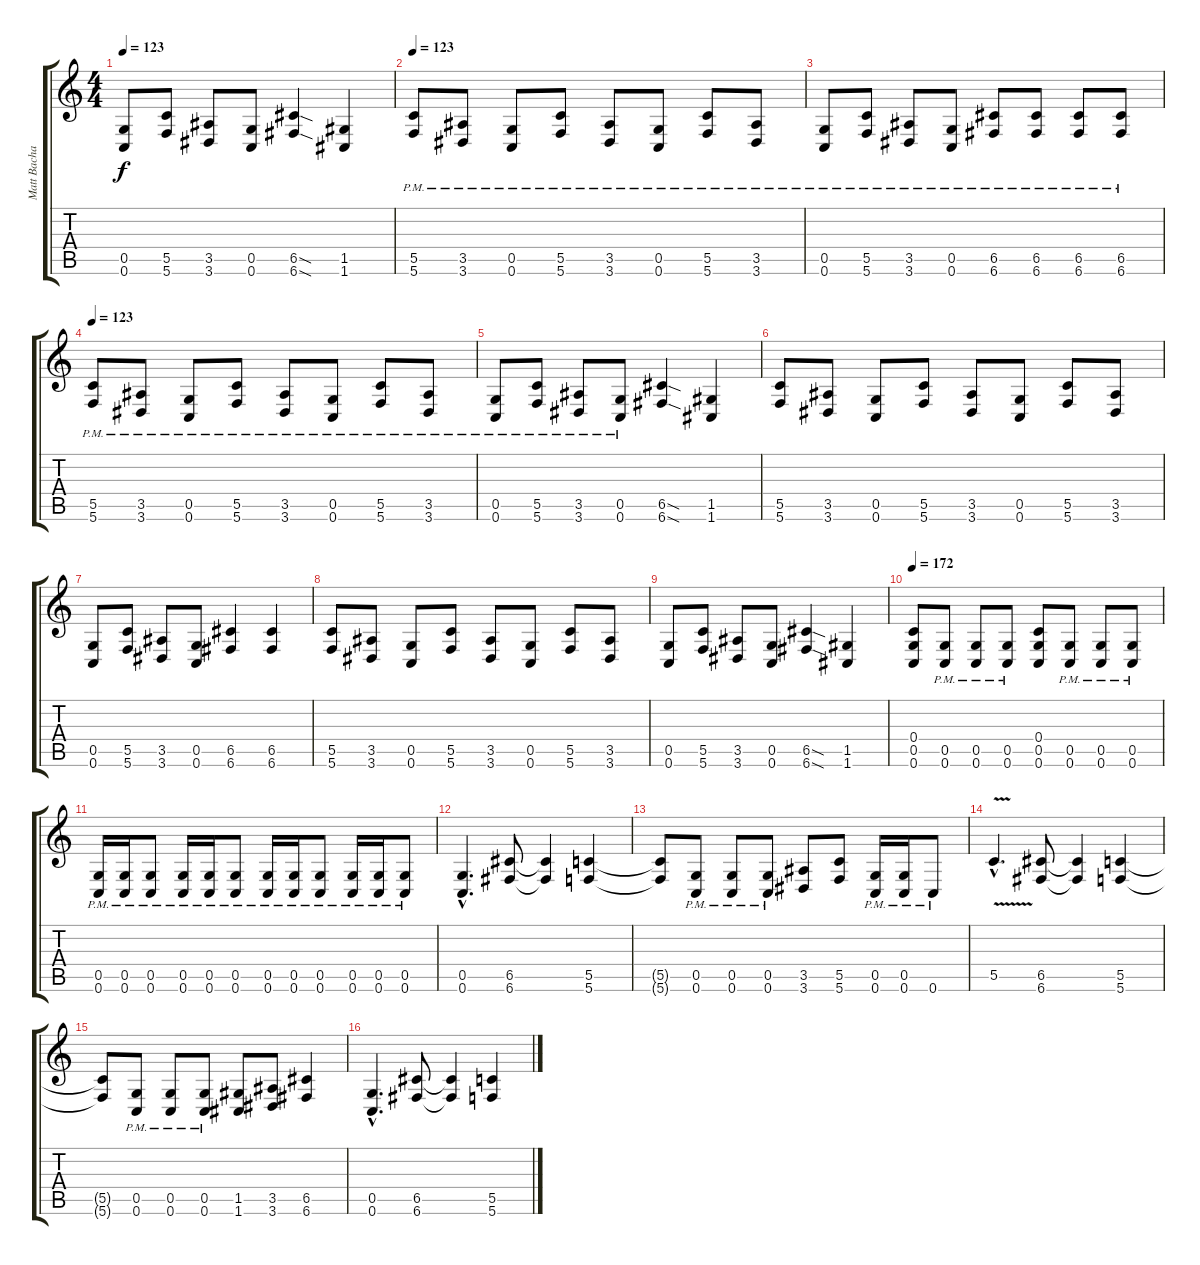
\track ("Matt Bachand" "Matt Bacha") {instrument distortionguitar}
\staff {score tabs}
\tuning (D4 A3 F3 C3 G2 C2) {hide}
\ts (4 4)
\tempo 123
\clef g2
\ks c
(0.5 0.6).8{dy f} (5.5 5.6).8 (3.5 3.6).8 (0.5 0.6).8 (6.5{sod} 6.6{sod}).4 (1.5 1.6).4 |
\tempo 123
(5.5{pm} 5.6{pm}).8 (3.5{pm} 3.6{pm}).8 (0.5{pm} 0.6{pm}).8 (5.5{pm} 5.6{pm}).8 (3.5{pm} 3.6{pm}).8 (0.5{pm} 0.6{pm}).8 (5.5{pm} 5.6{pm}).8 (3.5{pm} 3.6{pm}).8 |
(0.5{pm} 0.6{pm}).8 (5.5{pm} 5.6{pm}).8 (3.5{pm} 3.6{pm}).8 (0.5{pm} 0.6{pm}).8 (6.5{pm} 6.6{pm}).8 (6.5{pm} 6.6{pm}).8 (6.5{pm} 6.6{pm}).8 (6.5{pm} 6.6{pm}).8 |
\tempo 123
(5.5{pm} 5.6{pm}).8 (3.5{pm} 3.6{pm}).8 (0.5{pm} 0.6{pm}).8 (5.5{pm} 5.6{pm}).8 (3.5{pm} 3.6{pm}).8 (0.5{pm} 0.6{pm}).8 (5.5{pm} 5.6{pm}).8 (3.5{pm} 3.6{pm}).8 |
(0.5{pm} 0.6{pm}).8 (5.5{pm} 5.6{pm}).8 (3.5{pm} 3.6{pm}).8 (0.5{pm} 0.6{pm}).8 (6.5{sod} 6.6{sod}).4 (1.5 1.6).4 |
(5.5 5.6).8 (3.5 3.6).8 (0.5 0.6).8 (5.5 5.6).8 (3.5 3.6).8 (0.5 0.6).8 (5.5 5.6).8 (3.5 3.6).8 |
(0.5 0.6).8 (5.5 5.6).8 (3.5 3.6).8 (0.5 0.6).8 (6.5 6.6).4 (6.5 6.6).4 |
(5.5 5.6).8 (3.5 3.6).8 (0.5 0.6).8 (5.5 5.6).8 (3.5 3.6).8 (0.5 0.6).8 (5.5 5.6).8 (3.5 3.6).8 |
(0.5 0.6).8 (5.5 5.6).8 (3.5 3.6).8 (0.5 0.6).8 (6.5{sod} 6.6{sod}).4 (1.5 1.6).4 |
\tempo 172
(0.4 0.5 0.6).8 (0.5{pm} 0.6{pm}).8 (0.5{pm} 0.6{pm}).8 (0.5{pm} 0.6{pm}).8 (0.4 0.5 0.6).8 (0.5{pm} 0.6{pm}).8 (0.5{pm} 0.6{pm}).8 (0.5{pm} 0.6{pm}).8 |
(0.5{pm} 0.6{pm}).16 (0.5{pm} 0.6{pm}).16 (0.5{pm} 0.6{pm}).8 (0.5{pm} 0.6{pm}).16 (0.5{pm} 0.6{pm}).16 (0.5{pm} 0.6{pm}).8 (0.5{pm} 0.6{pm}).16 (0.5{pm} 0.6{pm}).16 (0.5{pm} 0.6{pm}).8 (0.5{pm} 0.6{pm}).16 (0.5{pm} 0.6{pm}).16 (0.5{pm} 0.6{pm}).8 |
(0.5{hac} 0.6{hac}).4{d} (6.5 6.6).8 (6.5{t} 6.6{t}).4 (5.5 5.6).4 |
(5.5{t} 5.6{t}).8 (0.5{pm} 0.6{pm}).8 (0.5{pm} 0.6{pm}).8 (0.5{pm} 0.6{pm}).8 (3.5 3.6).8 (5.5 5.6).8 (0.5{pm} 0.6{pm}).16 (0.5{pm} 0.6{pm}).16 0.6{pm}.8 |
5.5{v hac}.4{d} (6.5 6.6).8 (6.5{t} 6.6{t}).4 (5.5 5.6).4 |
(5.5{t} 5.6{t}).8 (0.5{pm} 0.6{pm}).8 (0.5{pm} 0.6{pm}).8 (0.5{pm} 0.6{pm}).8 (1.5 1.6).8 (3.5 3.6).8 (6.5 6.6).4 |
(0.5{hac} 0.6{hac}).4{d} (6.5 6.6).8 (6.5{t} 6.6{t}).4 (5.5 5.6).4
